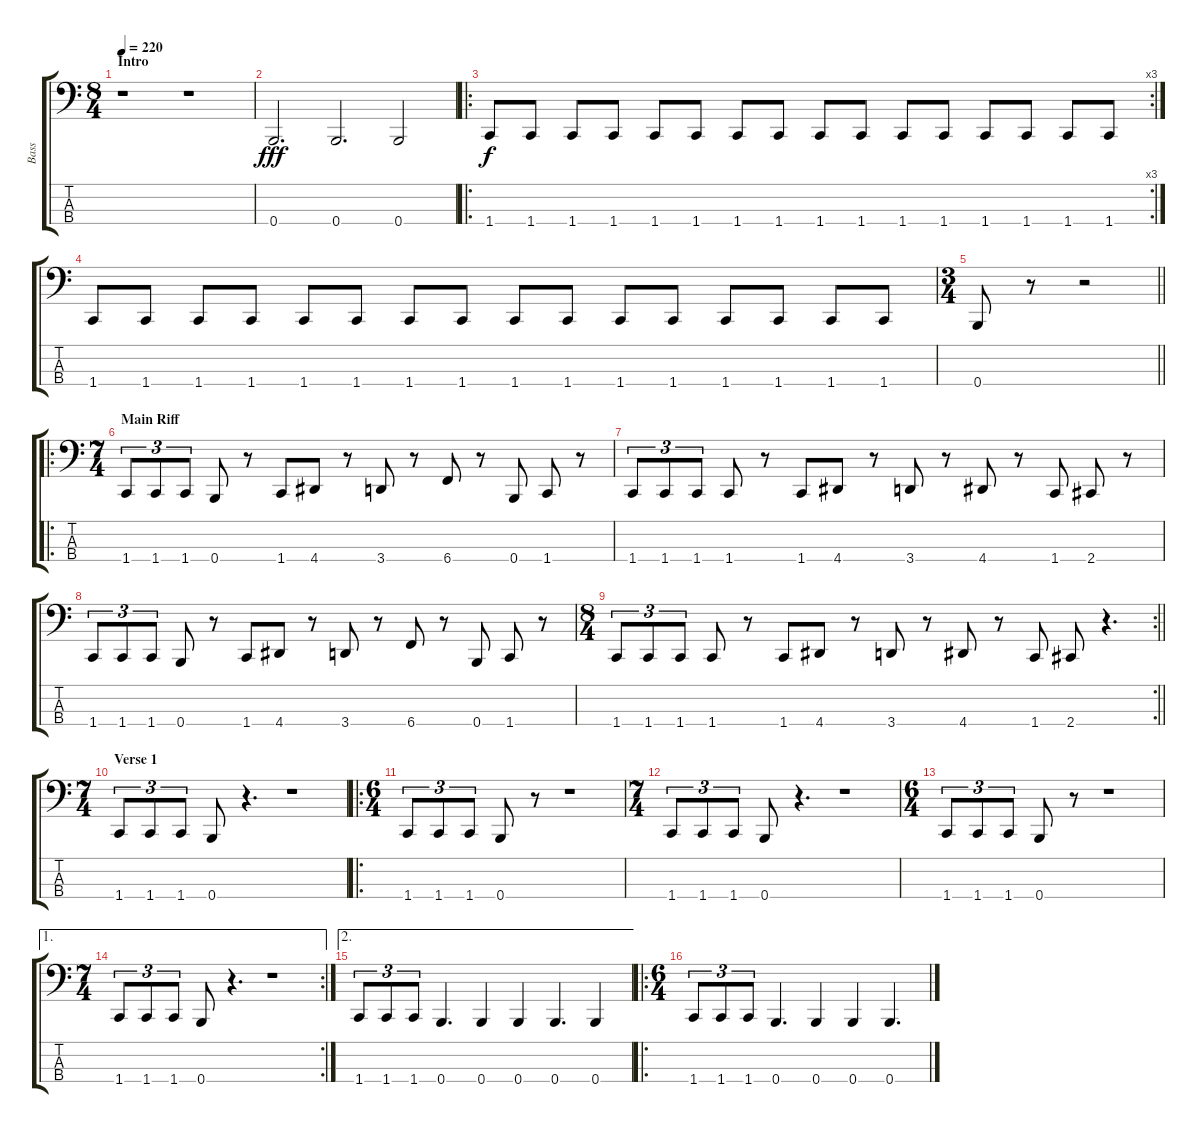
\track ("Bass" "Bass") {instrument distortionguitar}
\staff {score tabs}
\tuning (E2 B1 Gb1 B0) {hide}
\ts (8 4)
\section ("" "Intro")
\tempo 220
\clef f4
\ks c
r.1{dy fff instrument distortionguitar} r.1 |
0.4.2{d} 0.4.2{d} 0.4.2 |
\ro
\rc 3
1.4.8{dy f} 1.4.8 1.4.8 1.4.8 1.4.8 1.4.8 1.4.8 1.4.8 1.4.8 1.4.8 1.4.8 1.4.8 1.4.8 1.4.8 1.4.8 1.4.8 |
1.4.8 1.4.8 1.4.8 1.4.8 1.4.8 1.4.8 1.4.8 1.4.8 1.4.8 1.4.8 1.4.8 1.4.8 1.4.8 1.4.8 1.4.8 1.4.8 |
\ts (3 4)
\barLineRight lightlight
0.4.8 r.8 r.2 |
\ro
\ts (7 4)
\section ("" "Main Riff")
1.4.8{tu (3 2)} 1.4.8{tu (3 2)} 1.4.8{tu (3 2)} 0.4.8 r.8 1.4.8 4.4.8 r.8 3.4.8 r.8 6.4.8 r.8 0.4.8 1.4.8 r.8 |
1.4.8{tu (3 2)} 1.4.8{tu (3 2)} 1.4.8{tu (3 2)} 1.4.8 r.8 1.4.8 4.4.8 r.8 3.4.8 r.8 4.4.8 r.8 1.4.8 2.4.8 r.8 |
1.4.8{tu (3 2)} 1.4.8{tu (3 2)} 1.4.8{tu (3 2)} 0.4.8 r.8 1.4.8 4.4.8 r.8 3.4.8 r.8 6.4.8 r.8 0.4.8 1.4.8 r.8 |
\rc 2
\ts (8 4)
\barLineRight lightlight
1.4.8{tu (3 2)} 1.4.8{tu (3 2)} 1.4.8{tu (3 2)} 1.4.8 r.8 1.4.8 4.4.8 r.8 3.4.8 r.8 4.4.8 r.8 1.4.8 2.4.8 r.4{d} |
\ts (7 4)
\section ("" "Verse 1")
1.4.8{tu (3 2)} 1.4.8{tu (3 2)} 1.4.8{tu (3 2)} 0.4.8 r.4{d} r.1 |
\ro
\ts (6 4)
1.4.8{tu (3 2)} 1.4.8{tu (3 2)} 1.4.8{tu (3 2)} 0.4.8 r.8 r.1 |
\ts (7 4)
1.4.8{tu (3 2)} 1.4.8{tu (3 2)} 1.4.8{tu (3 2)} 0.4.8 r.4{d} r.1 |
\ts (6 4)
1.4.8{tu (3 2)} 1.4.8{tu (3 2)} 1.4.8{tu (3 2)} 0.4.8 r.8 r.1 |
\ae 1
\rc 2
\ts (7 4)
1.4.8{tu (3 2)} 1.4.8{tu (3 2)} 1.4.8{tu (3 2)} 0.4.8 r.4{d} r.1 |
\ae 2
1.4.8{tu (3 2)} 1.4.8{tu (3 2)} 1.4.8{tu (3 2)} 0.4.4{d} 0.4.4 0.4.4 0.4.4{d} 0.4.4 |
\ro
\ts (6 4)
1.4.8{tu (3 2)} 1.4.8{tu (3 2)} 1.4.8{tu (3 2)} 0.4.4{d} 0.4.4 0.4.4 0.4.4{d}
